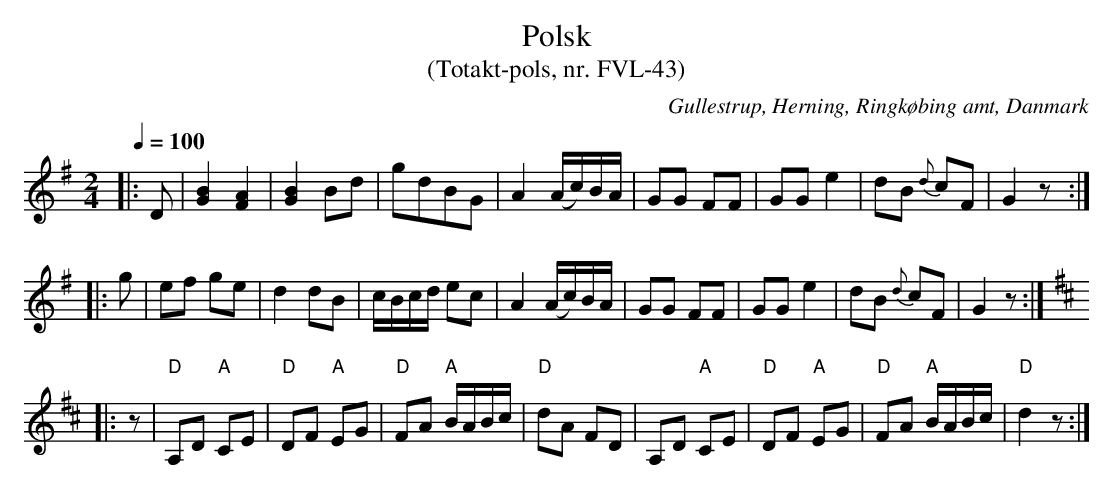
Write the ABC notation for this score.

X:1
T:Polsk
T:(Totakt-pols, nr. FVL-43)
O:Gullestrup, Herning, Ringkøbing amt, Danmark
M:2/4
L:1/8
Q:1/4=100
K:G
|: D | ""[GB]2 [FA]2 | [GB]2 Bd | gdBG | A2 (A/c/)B/A/ | GG FF | GG e2 | dB {d}cF | G2 z :|
|: g | ef ge | d2 dB | c/B/c/d/ ec | A2 (A/c/)B/A/ | GG FF | GG e2 | dB {d}cF | G2 z :|
K:D
|: z | "D"A,D  "A"CE | "D"DF "A"EG | "D"FA "A"B/A/B/c/ | "D"dA FD | A,D  "A"CE | "D"DF "A"EG | "D"FA "A"B/A/B/c/ | "D"d2 z :|
